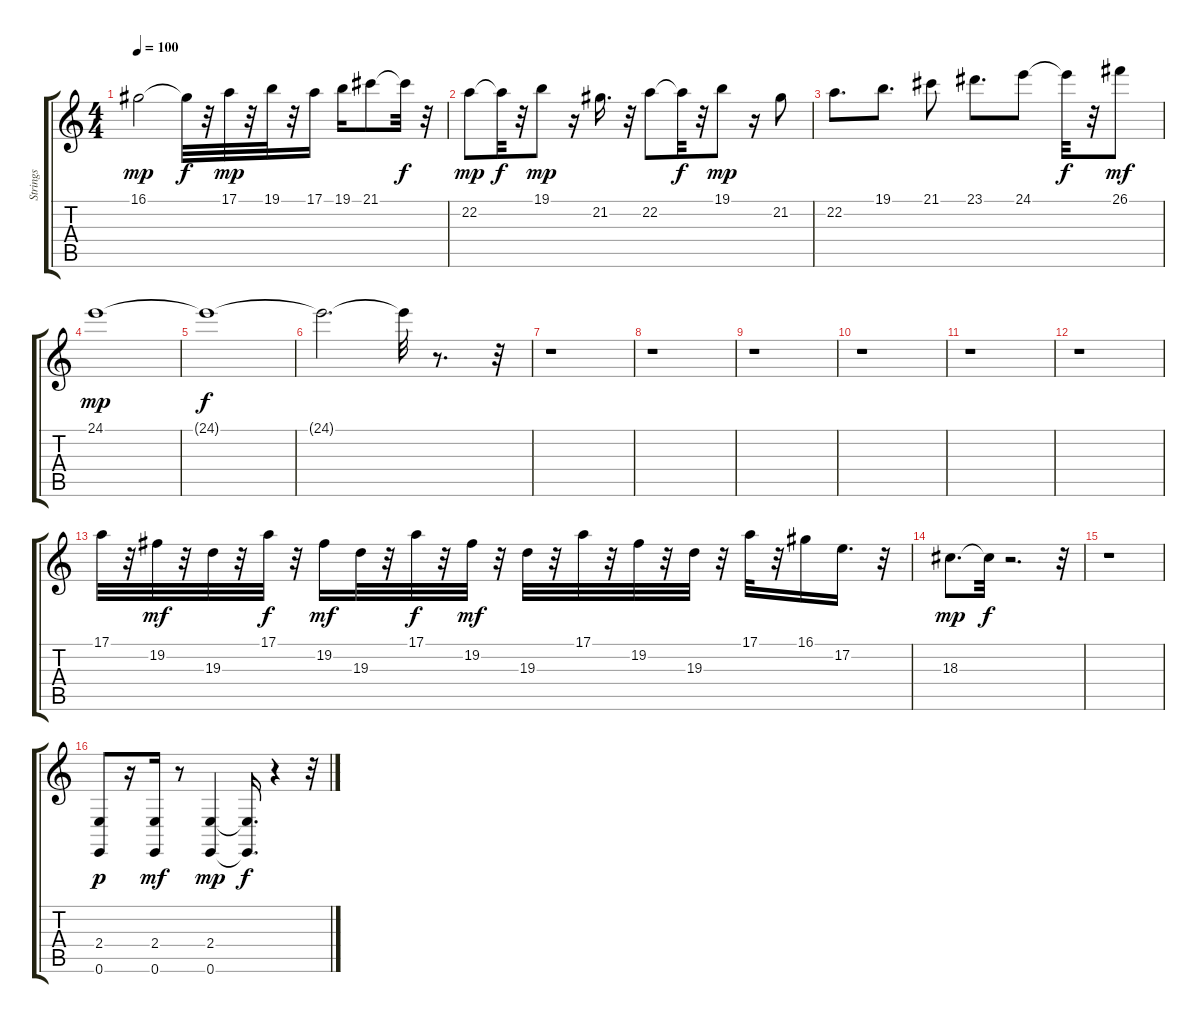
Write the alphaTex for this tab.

\track ("Strings" "Strings") {instrument stringensemble1}
\staff {score tabs}
\tuning (E4 B3 G3 D3 A2 E2) {hide}
\ts (4 4)
\tempo 100
\clef g2
\ks c
16.1.2{dy mp} 16.1{t}.32{dy f} r.32 17.1.32{dy mp} r.32 19.1.32 r.32 17.1.16 19.1.16 21.1.8 21.1{t}.32{dy f} r.32 |
22.2.8{dy mp} 22.2{t}.32{dy f} r.32 19.1.8{dy mp} r.16 21.2.16{d} r.32 22.2.8 22.2{t}.32{dy f} r.32 19.1.8{dy mp} r.16 21.2.8 |
22.2.8{d} 19.1.8{d} 21.1.8 23.1.8{d} 24.1.8 24.1{t}.32{dy f} r.32 26.1.8{dy mf} |
24.1.1{dy mp} |
24.1{t}.1{dy f} |
24.1{t}.2{d} 24.1{t}.32 r.8{d} r.32 |
r.1 |
r.1 |
r.1 |
r.1 |
r.1 |
r.1 |
17.1.32 r.32 19.2.32{dy mf} r.32 19.3.32 r.32 17.1.32{dy f} r.32 19.2.16{dy mf} 19.3.32 r.32 17.1.32{dy f} r.32 19.2.32{dy mf} r.32 19.3.32 r.32 17.1.32 r.32 19.2.32 r.32 19.3.32 r.32 17.1.32 r.32 16.1.16 17.2.16{d} r.32 |
18.3.8{d dy mp} 18.3{t}.32{dy f} r.2{d} r.32 |
r.1 |
(2.4 0.6).8{dy p} r.16 (2.4 0.6).16{dy mf} r.8 (2.4 0.6).4{dy mp} (2.4{t} 0.6{t}).16{d dy f} r.4 r.32
